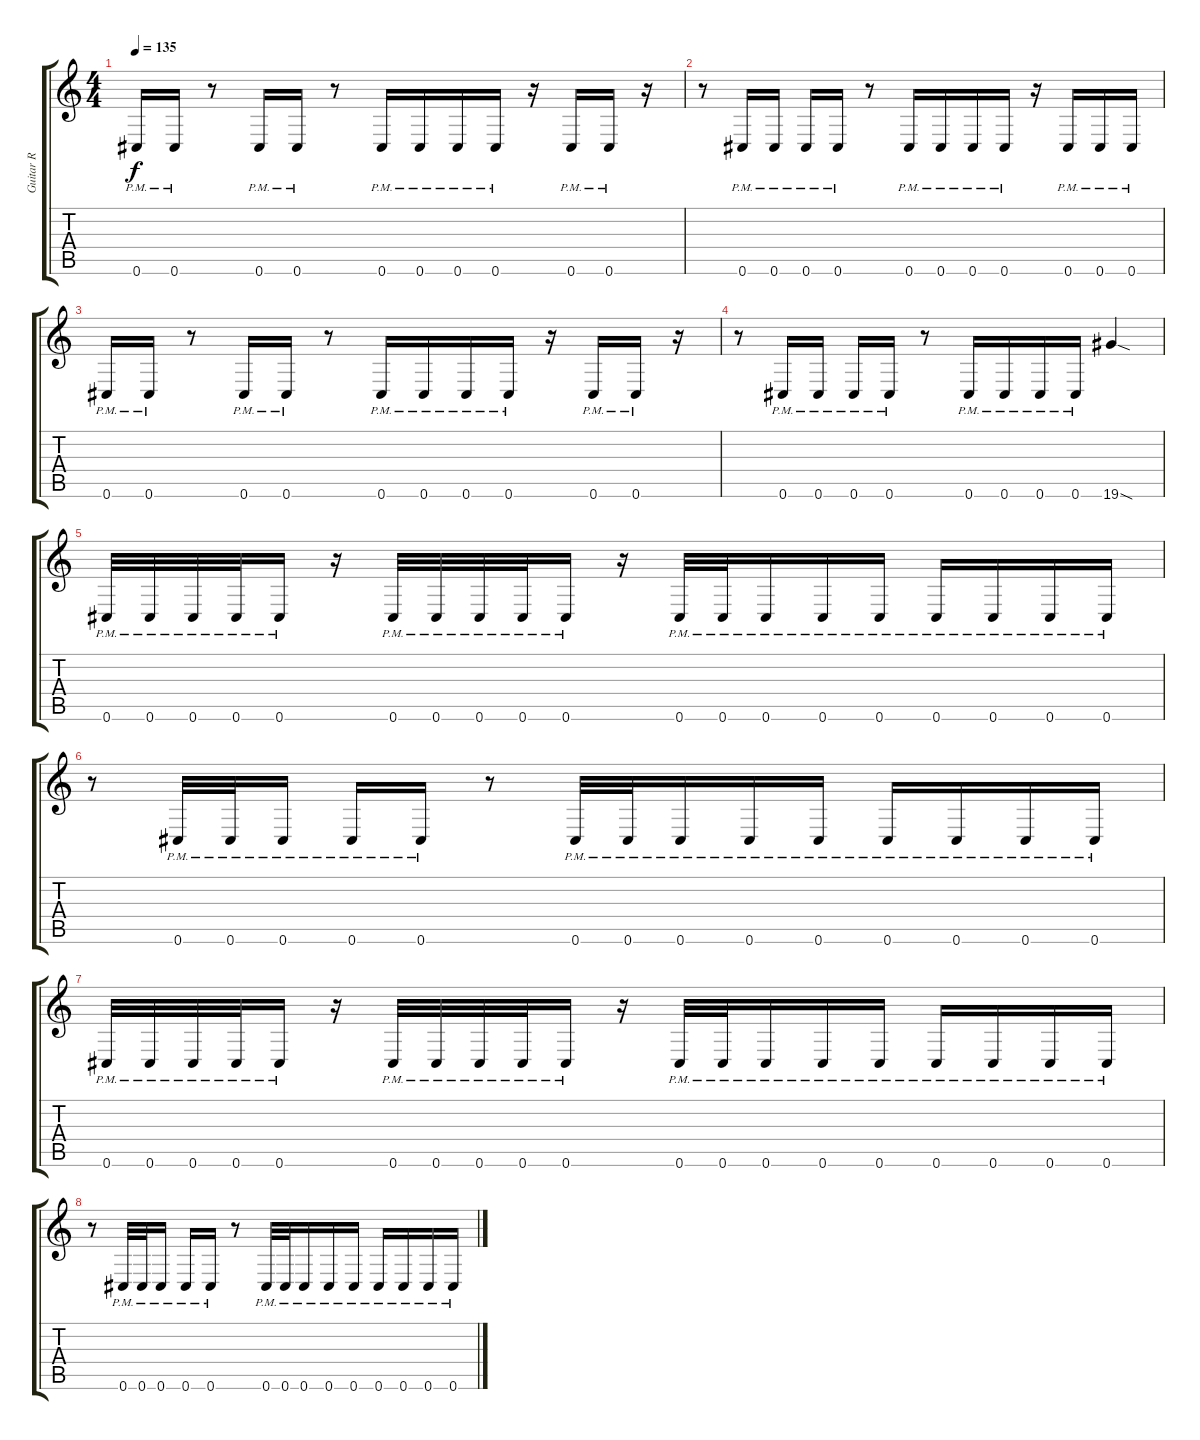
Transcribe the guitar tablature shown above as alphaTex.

\track ("Guitar R" "Guitar R") {instrument overdrivenguitar}
\staff {score tabs}
\tuning (Eb4 Bb3 Gb3 Db3 Ab2 Db2) {hide}
\ts (4 4)
\tempo 135
\clef g2
\ks c
0.6{pm}.16{dy f} 0.6{pm}.16 r.8 0.6{pm}.16 0.6{pm}.16 r.8 0.6{pm}.16 0.6{pm}.16 0.6{pm}.16 0.6{pm}.16 r.16 0.6{pm}.16 0.6{pm}.16 r.16 |
r.8 0.6{pm}.16 0.6{pm}.16 0.6{pm}.16 0.6{pm}.16 r.8 0.6{pm}.16 0.6{pm}.16 0.6{pm}.16 0.6{pm}.16 r.16 0.6{pm}.16 0.6{pm}.16 0.6{pm}.16 |
0.6{pm}.16 0.6{pm}.16 r.8 0.6{pm}.16 0.6{pm}.16 r.8 0.6{pm}.16 0.6{pm}.16 0.6{pm}.16 0.6{pm}.16 r.16 0.6{pm}.16 0.6{pm}.16 r.16 |
r.8 0.6{pm}.16 0.6{pm}.16 0.6{pm}.16 0.6{pm}.16 r.8 0.6{pm}.16 0.6{pm}.16 0.6{pm}.16 0.6{pm}.16 19.6{sod}.4 |
0.6{pm}.32 0.6{pm}.32 0.6{pm}.32 0.6{pm}.32 0.6{pm}.16 r.16 0.6{pm}.32 0.6{pm}.32 0.6{pm}.32 0.6{pm}.32 0.6{pm}.16 r.16 0.6{pm}.32 0.6{pm}.32 0.6{pm}.16 0.6{pm}.16 0.6{pm}.16 0.6{pm}.16 0.6{pm}.16 0.6{pm}.16 0.6{pm}.16 |
r.8 0.6{pm}.32 0.6{pm}.32 0.6{pm}.16 0.6{pm}.16 0.6{pm}.16 r.8 0.6{pm}.32 0.6{pm}.32 0.6{pm}.16 0.6{pm}.16 0.6{pm}.16 0.6{pm}.16 0.6{pm}.16 0.6{pm}.16 0.6{pm}.16 |
0.6{pm}.32 0.6{pm}.32 0.6{pm}.32 0.6{pm}.32 0.6{pm}.16 r.16 0.6{pm}.32 0.6{pm}.32 0.6{pm}.32 0.6{pm}.32 0.6{pm}.16 r.16 0.6{pm}.32 0.6{pm}.32 0.6{pm}.16 0.6{pm}.16 0.6{pm}.16 0.6{pm}.16 0.6{pm}.16 0.6{pm}.16 0.6{pm}.16 |
r.8 0.6{pm}.32 0.6{pm}.32 0.6{pm}.16 0.6{pm}.16 0.6{pm}.16 r.8 0.6{pm}.32 0.6{pm}.32 0.6{pm}.16 0.6{pm}.16 0.6{pm}.16 0.6{pm}.16 0.6{pm}.16 0.6{pm}.16 0.6{pm}.16
